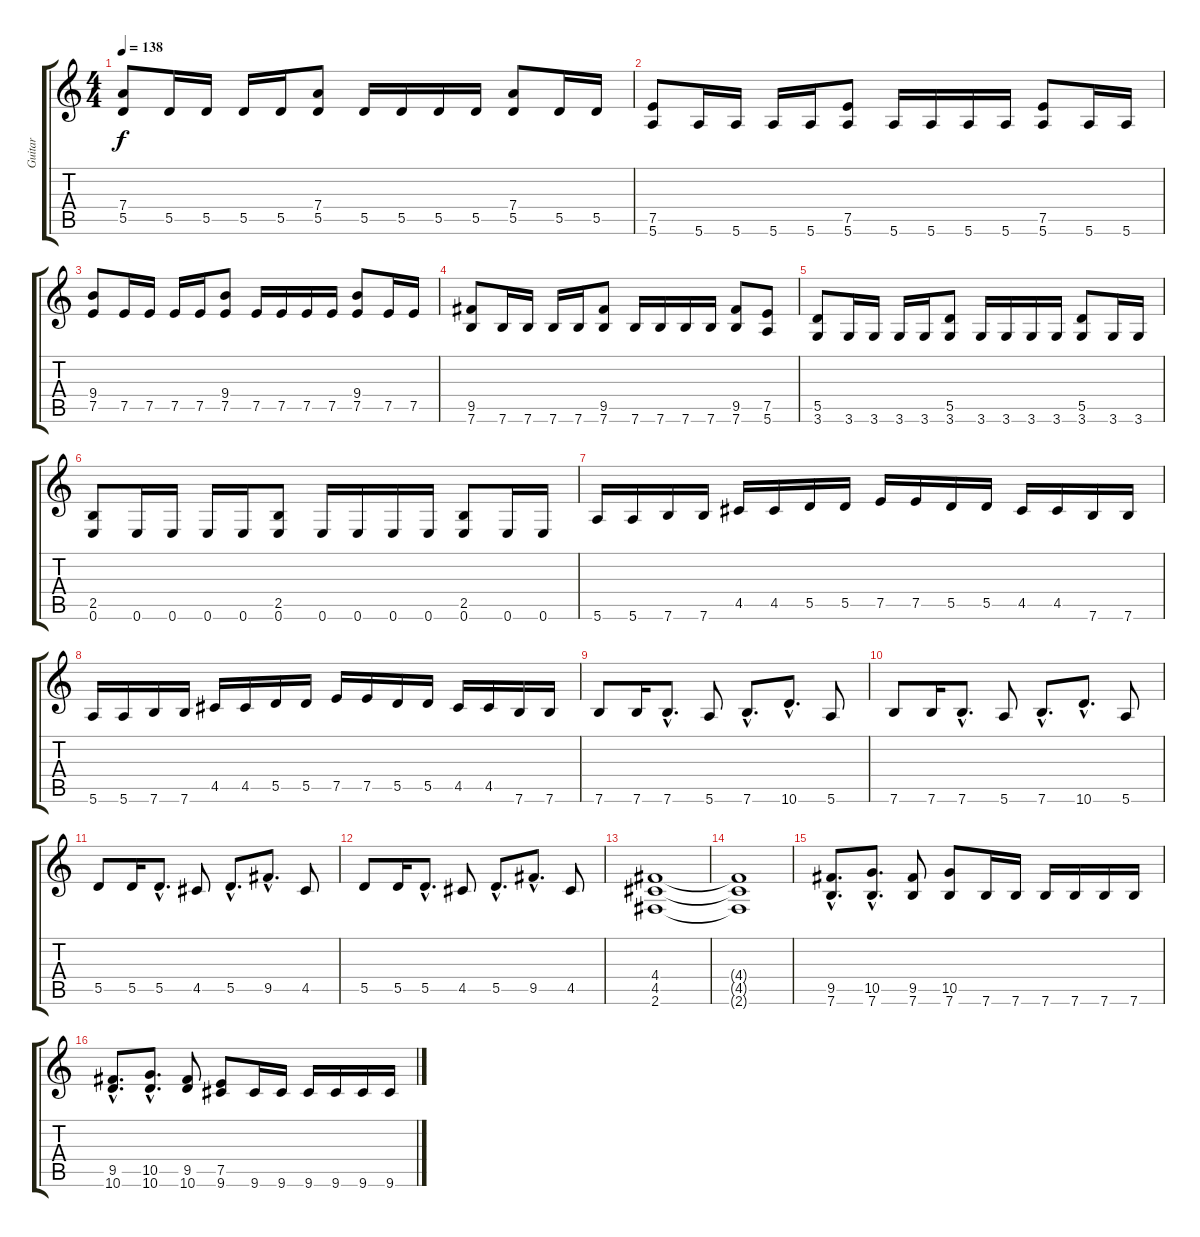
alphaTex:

\track ("Guitar" "Guitar") {instrument distortionguitar}
\staff {score tabs}
\tuning (E4 B3 G3 D3 A2 E2) {hide}
\ts (4 4)
\tempo 138
\clef g2
\ks c
(7.4 5.5).8{dy f} 5.5.16 5.5.16 5.5.16 5.5.16 (7.4 5.5).8 5.5.16 5.5.16 5.5.16 5.5.16 (7.4 5.5).8 5.5.16 5.5.16 |
(7.5 5.6).8 5.6.16 5.6.16 5.6.16 5.6.16 (7.5 5.6).8 5.6.16 5.6.16 5.6.16 5.6.16 (7.5 5.6).8 5.6.16 5.6.16 |
(9.4 7.5).8 7.5.16 7.5.16 7.5.16 7.5.16 (9.4 7.5).8 7.5.16 7.5.16 7.5.16 7.5.16 (9.4 7.5).8 7.5.16 7.5.16 |
(9.5 7.6).8 7.6.16 7.6.16 7.6.16 7.6.16 (9.5 7.6).8 7.6.16 7.6.16 7.6.16 7.6.16 (9.5 7.6).8 (7.5 5.6).8 |
(5.5 3.6).8 3.6.16 3.6.16 3.6.16 3.6.16 (5.5 3.6).8 3.6.16 3.6.16 3.6.16 3.6.16 (5.5 3.6).8 3.6.16 3.6.16 |
(2.5 0.6).8 0.6.16 0.6.16 0.6.16 0.6.16 (2.5 0.6).8 0.6.16 0.6.16 0.6.16 0.6.16 (2.5 0.6).8 0.6.16 0.6.16 |
5.6.16 5.6.16 7.6.16 7.6.16 4.5.16 4.5.16 5.5.16 5.5.16 7.5.16 7.5.16 5.5.16 5.5.16 4.5.16 4.5.16 7.6.16 7.6.16 |
5.6.16 5.6.16 7.6.16 7.6.16 4.5.16 4.5.16 5.5.16 5.5.16 7.5.16 7.5.16 5.5.16 5.5.16 4.5.16 4.5.16 7.6.16 7.6.16 |
7.6.8 7.6.16 7.6{hac}.8{d} 5.6.8 7.6{hac}.8{d} 10.6{hac}.8{d} 5.6.8 |
7.6.8 7.6.16 7.6{hac}.8{d} 5.6.8 7.6{hac}.8{d} 10.6{hac}.8{d} 5.6.8 |
5.5.8 5.5.16 5.5{hac}.8{d} 4.5.8 5.5{hac}.8{d} 9.5{hac}.8{d} 4.5.8 |
5.5.8 5.5.16 5.5{hac}.8{d} 4.5.8 5.5{hac}.8{d} 9.5{hac}.8{d} 4.5.8 |
(4.4 4.5 2.6).1 |
(4.4{t} 4.5{t} 2.6{t}).1 |
(9.5{hac} 7.6{hac}).8{d} (10.5{hac} 7.6{hac}).8{d} (9.5 7.6).8 (10.5 7.6).8 7.6.16 7.6.16 7.6.16 7.6.16 7.6.16 7.6.16 |
(9.5{hac} 10.6{hac}).8{d} (10.5{hac} 10.6{hac}).8{d} (9.5 10.6).8 (7.5 9.6).8 9.6.16 9.6.16 9.6.16 9.6.16 9.6.16 9.6.16
